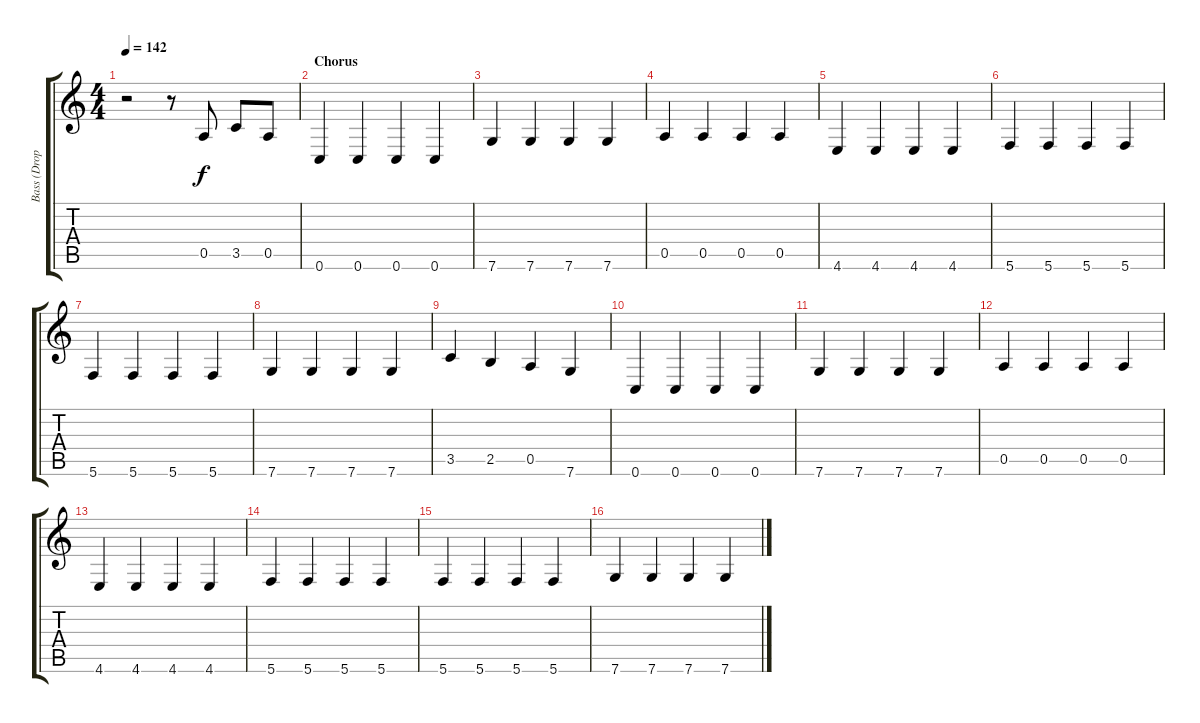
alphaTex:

\track ("Bass (Drop C)" "Bass (Drop") {instrument electricbasspick}
\staff {score tabs}
\tuning (E4 B3 G3 D3 A2 C2) {hide}
\ts (4 4)
\tempo 142
\clef g2
\ks c
r.2{dy f} r.8 0.5.8 3.5.8 0.5.8 |
\section ("" "Chorus")
0.6.4 0.6.4 0.6.4 0.6.4 |
7.6.4 7.6.4 7.6.4 7.6.4 |
0.5.4 0.5.4 0.5.4 0.5.4 |
4.6.4 4.6.4 4.6.4 4.6.4 |
5.6.4 5.6.4 5.6.4 5.6.4 |
5.6.4 5.6.4 5.6.4 5.6.4 |
7.6.4 7.6.4 7.6.4 7.6.4 |
3.5.4 2.5.4 0.5.4 7.6.4 |
0.6.4 0.6.4 0.6.4 0.6.4 |
7.6.4 7.6.4 7.6.4 7.6.4 |
0.5.4 0.5.4 0.5.4 0.5.4 |
4.6.4 4.6.4 4.6.4 4.6.4 |
5.6.4 5.6.4 5.6.4 5.6.4 |
5.6.4 5.6.4 5.6.4 5.6.4 |
7.6.4 7.6.4 7.6.4 7.6.4
